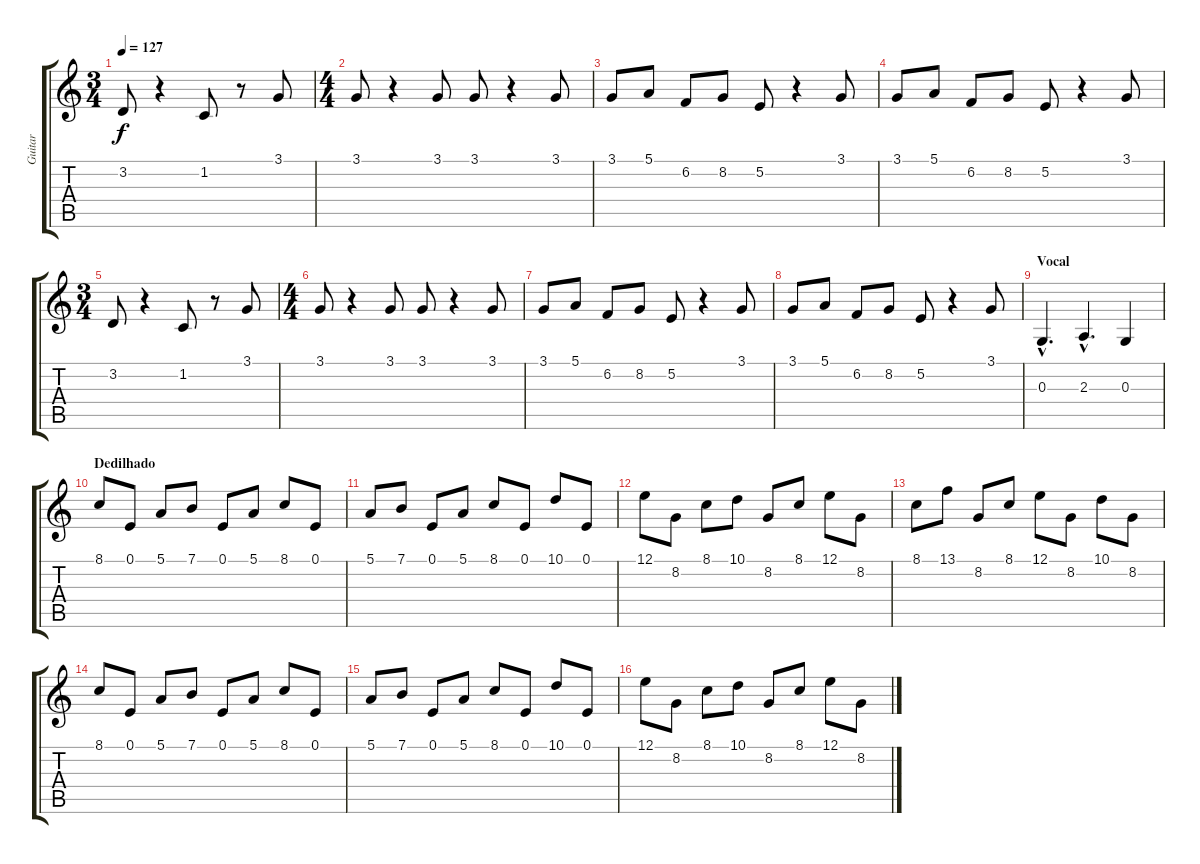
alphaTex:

\track ("Guitar " "Guitar ") {instrument harpsichord}
\staff {score tabs}
\tuning (E4 B3 G3 D3 A2 E2) {hide}
\ts (3 4)
\tempo 127
\clef g2
\ks c
3.2.8{dy f} r.4 1.2.8 r.8 3.1.8 |
\ts (4 4)
3.1.8 r.4 3.1.8 3.1.8 r.4 3.1.8 |
3.1.8 5.1.8 6.2.8 8.2.8 5.2.8 r.4 3.1.8 |
3.1.8 5.1.8 6.2.8 8.2.8 5.2.8 r.4 3.1.8 |
\ts (3 4)
3.2.8 r.4 1.2.8 r.8 3.1.8 |
\ts (4 4)
3.1.8 r.4 3.1.8 3.1.8 r.4 3.1.8 |
3.1.8 5.1.8 6.2.8 8.2.8 5.2.8 r.4 3.1.8 |
3.1.8 5.1.8 6.2.8 8.2.8 5.2.8 r.4 3.1.8 |
\section ("" "Vocal")
0.3{hac}.4{d} 2.3{hac}.4{d} 0.3.4 |
\section ("" "Dedilhado")
8.1.8 0.1.8 5.1.8 7.1.8 0.1.8 5.1.8 8.1.8 0.1.8 |
5.1.8 7.1.8 0.1.8 5.1.8 8.1.8 0.1.8 10.1.8 0.1.8 |
12.1.8 8.2.8 8.1.8 10.1.8 8.2.8 8.1.8 12.1.8 8.2.8 |
8.1.8 13.1.8 8.2.8 8.1.8 12.1.8 8.2.8 10.1.8 8.2.8 |
8.1.8 0.1.8 5.1.8 7.1.8 0.1.8 5.1.8 8.1.8 0.1.8 |
5.1.8 7.1.8 0.1.8 5.1.8 8.1.8 0.1.8 10.1.8 0.1.8 |
12.1.8 8.2.8 8.1.8 10.1.8 8.2.8 8.1.8 12.1.8 8.2.8
